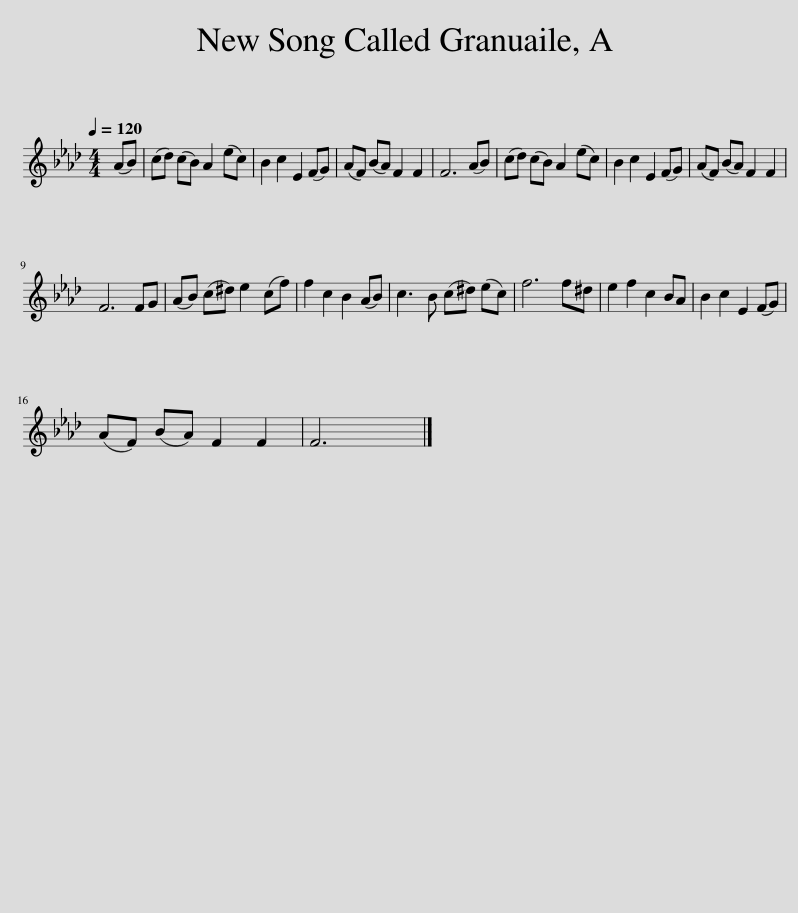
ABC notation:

X:1
L:1/8
Q:1/4=120
M:4/4
I:linebreak $
K:Fmin
V:1 treble
V:1
 (AB) | (cd) (cB) A2 (ec) | B2 c2 E2 (FG) | (AF) (BA) F2 F2 | F6 (AB) | %5
 (cd) (cB) A2 (ec) | B2 c2 E2 (FG) | (AF) (BA) F2 F2 |$ F6 FG | (AB) (c^d) e2 (cf) | %10
 f2 c2 B2 (AB) | c3 B (c^d) (ec) | f6 f^d | e2 f2 c2 BA | B2 c2 E2 (FG) |$ %15
 (AF) (BA) F2 F2 | F6 |] %17
